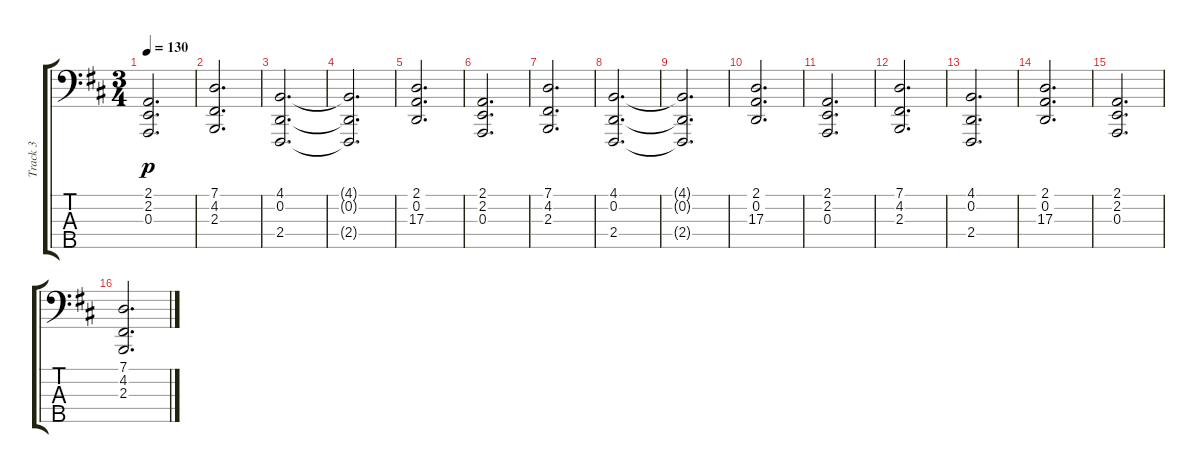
\track ("Track 3" "Track 3") {instrument acousticgrandpiano}
\staff {score tabs}
\tuning (G2 D2 A1 E1 B0) {hide}
\ts (3 4)
\tempo 130
\clef f4
\ks d
(2.1 2.2 0.3).2{d dy p} |
(7.1 4.2 2.3).2{d} |
(4.1 0.2 2.4).2{d} |
(4.1{t} 0.2{t} 2.4{t}).2{d} |
(2.1 0.2 17.3).2{d} |
(2.1 2.2 0.3).2{d} |
(7.1 4.2 2.3).2{d} |
(4.1 0.2 2.4).2{d} |
(4.1{t} 0.2{t} 2.4{t}).2{d} |
(2.1 0.2 17.3).2{d} |
(2.1 2.2 0.3).2{d} |
(7.1 4.2 2.3).2{d} |
(4.1 0.2 2.4).2{d} |
(2.1 0.2 17.3).2{d} |
(2.1 2.2 0.3).2{d} |
(7.1 4.2 2.3).2{d}
